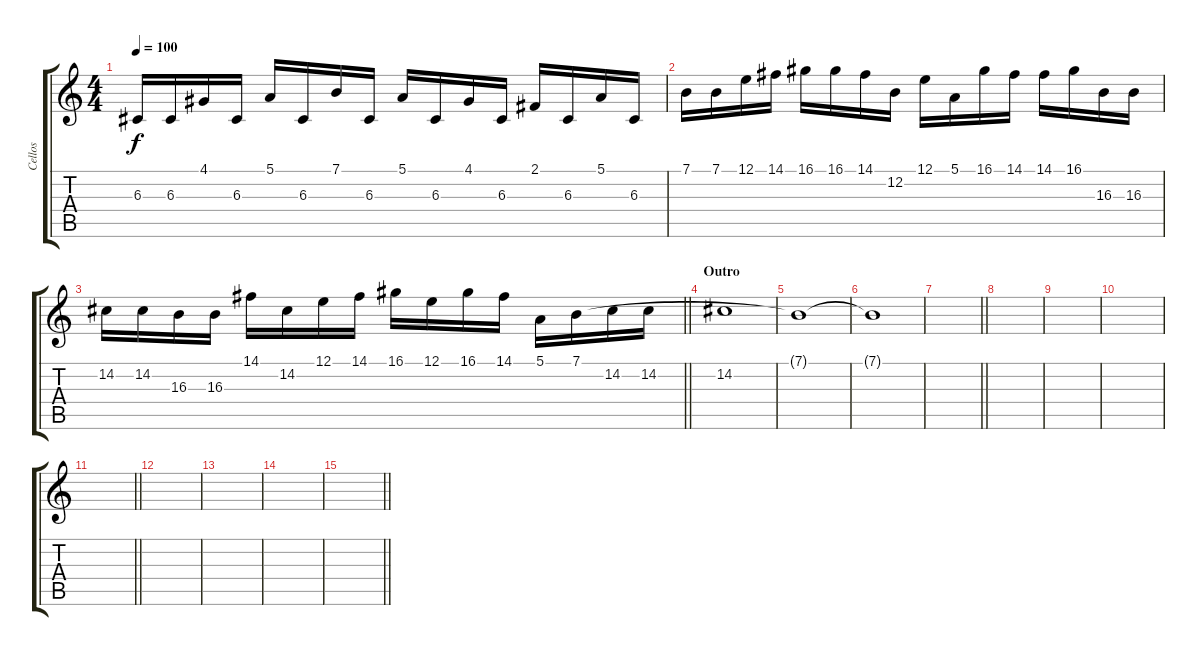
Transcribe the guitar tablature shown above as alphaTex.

\track ("Cellos" "Cellos") {instrument cello}
\staff {score tabs}
\tuning (E4 B3 G3 D3 A2 E2) {hide}
\ts (4 4)
\tempo 100
\clef g2
\ks c
6.3.16{dy f} 6.3.16 4.1.16 6.3.16 5.1.16 6.3.16 7.1.16 6.3.16 5.1.16 6.3.16 4.1.16 6.3.16 2.1.16 6.3.16 5.1.16 6.3.16 |
7.1.16 7.1.16 12.1.16 14.1.16 16.1.16 16.1.16 14.1.16 12.2.16 12.1.16 5.1.16 16.1.16 14.1.16 14.1.16 16.1.16 16.3.16 16.3.16 |
\barLineRight lightlight
14.2.16 14.2.16 16.3.16 16.3.16 14.1.16 14.2.16 12.1.16 14.1.16 16.1.16 12.1.16 16.1.16 14.1.16 5.1.16 7.1.16 14.2.16 14.2.16 |
\section ("" "Outro")
14.2.1{volume 0} |
7.1{t}.1 |
7.1{t}.1 |
\barLineRight lightlight
|
|
|
|
\barLineRight lightlight
|
|
|
|
\barLineRight lightlight
